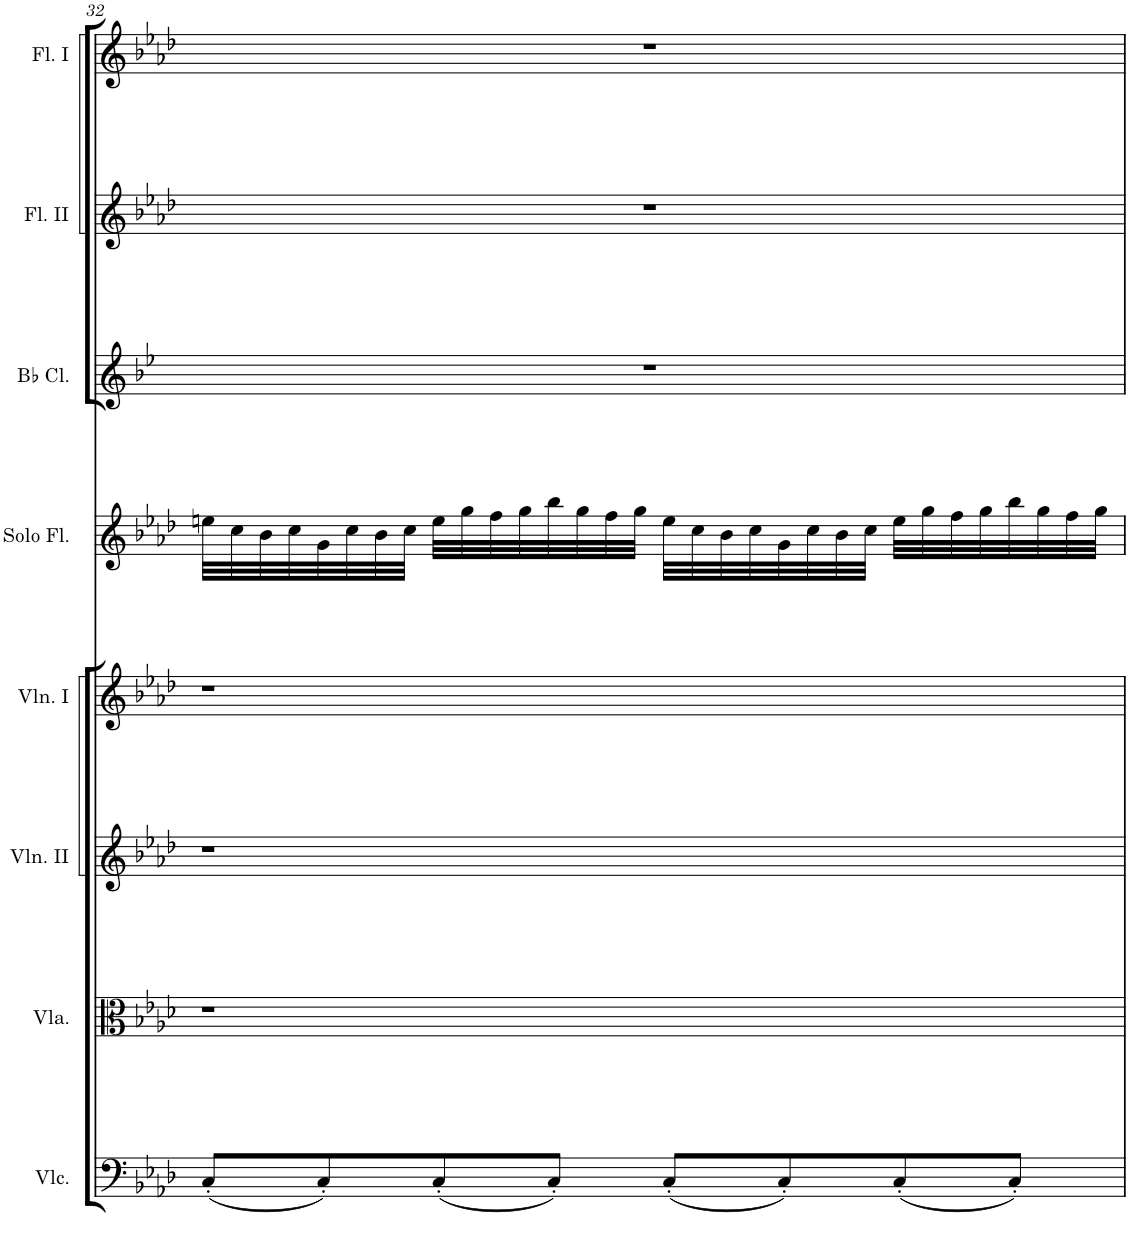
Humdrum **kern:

**kern	**kern	**kern	**kern	**kern	**kern	**kern	**kern
*part8	*part7	*part6	*part5	*part4	*part3	*part2	*part1
*staff8	*staff7	*staff6	*staff5	*staff4	*staff3	*staff2	*staff1
*I"Violoncello	*I"Viola	*I"Violin II	*I"Violin I	*I"Solo Flute	*I"Bb Clarinet	*I"Flute II	*I"Flute I
*I'Vlc.	*I'Vla.	*I'Vln. II	*I'Vln. I	*I'Solo Fl.	*I'Bb Cl.	*I'Fl. II	*I'Fl. I
!!LO:PB:g=z
*clefF4	*clefC3	*clefG2	*clefG2	*clefG2	*clefG2	*clefG2	*clefG2
*	*	*	*	*	*Trd1c2	*	*
*k[b-e-a-d-]	*k[b-e-a-d-]	*k[b-e-a-d-]	*k[b-e-a-d-]	*k[b-e-a-d-]	*k[b-e-]	*k[b-e-a-d-]	*k[b-e-a-d-]
*M4/4	*M4/4	*M4/4	*M4/4	*M4/4	*M4/4	*M4/4	*M4/4
*met(c)	*met(c)	*met(c)	*met(c)	*met(c)	*met(c)	*met(c)	*met(c)
=32	=32	=32	=32	=32	=32	=32	=32
(8C'/L	1r	1r	1r	32een\LLL	1r	1r	1r
.	.	.	.	32cc\	.	.	.
.	.	.	.	32b-\	.	.	.
.	.	.	.	32cc\	.	.	.
8C'/)	.	.	.	32g\	.	.	.
.	.	.	.	32cc\	.	.	.
.	.	.	.	32b-\	.	.	.
.	.	.	.	32cc\JJJ	.	.	.
(8C'/	.	.	.	32ee\LLL	.	.	.
.	.	.	.	32gg\	.	.	.
.	.	.	.	32ff\	.	.	.
.	.	.	.	32gg\	.	.	.
8C'/J)	.	.	.	32bb-\	.	.	.
.	.	.	.	32gg\	.	.	.
.	.	.	.	32ff\	.	.	.
.	.	.	.	32gg\JJJ	.	.	.
(8C'/L	.	.	.	32ee\LLL	.	.	.
.	.	.	.	32cc\	.	.	.
.	.	.	.	32b-\	.	.	.
.	.	.	.	32cc\	.	.	.
8C'/)	.	.	.	32g\	.	.	.
.	.	.	.	32cc\	.	.	.
.	.	.	.	32b-\	.	.	.
.	.	.	.	32cc\JJJ	.	.	.
(8C'/	.	.	.	32ee\LLL	.	.	.
.	.	.	.	32gg\	.	.	.
.	.	.	.	32ff\	.	.	.
.	.	.	.	32gg\	.	.	.
8C'/J)	.	.	.	32bb-\	.	.	.
.	.	.	.	32gg\	.	.	.
.	.	.	.	32ff\	.	.	.
.	.	.	.	32gg\JJJ	.	.	.
=	=	=	=	=	=	=	=
*-	*-	*-	*-	*-	*-	*-	*-
